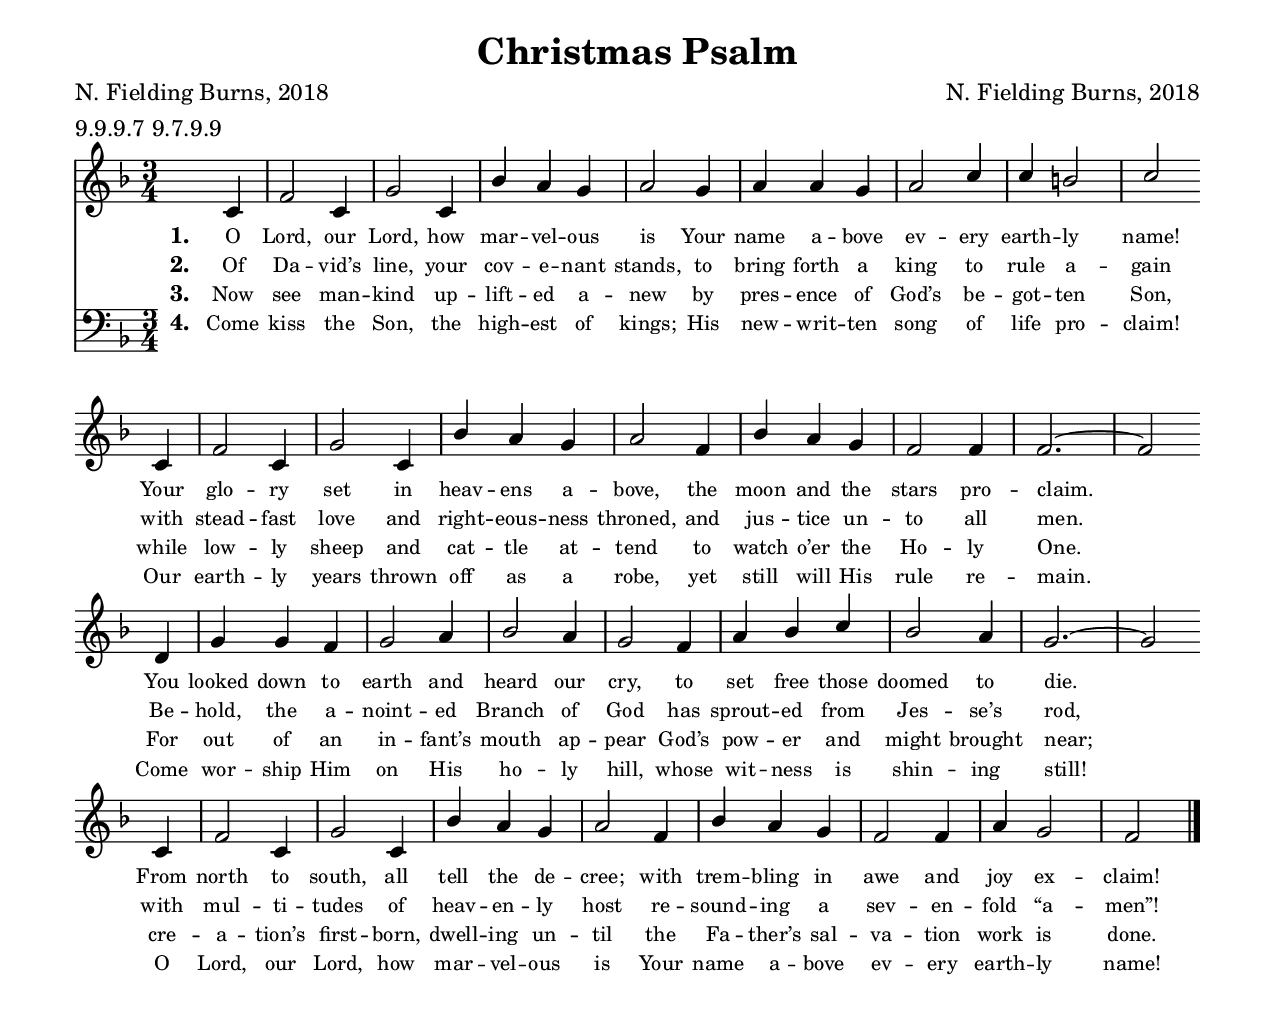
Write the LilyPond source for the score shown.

\include "hymn.ily"

\header
{
  title = "Christmas Psalm"
  poet = "N. Fielding Burns, 2018"
  composer = "N. Fielding Burns, 2018"
  tune = ""
  meter = "9.9.9.7 9.7.9.9"
}

global =
{
  \time 3/4
  \key f \major
  \partial 4
}

stanzas = <<
  \new Lyrics \lyricsto "sopranos" {
    \set stanza = "1. "

    O Lord, our Lord, how mar -- vel -- ous is
    Your name a -- bove ev -- ery earth -- ly name! % Psalm 8:1
    Your glo -- ry set in heav -- ens a -- bove, % Psalm 8:1, Psalm 102:25
    the moon and the stars pro -- claim. % Psalm 8:3
    You looked down to earth and heard our cry, % Psalm 102:19
    to set free those doomed to die. % Psalm 102:20
    From north to south, all tell the de -- cree; % Psalm 89:12, Psalm 2:7
    with trem -- bling in awe and joy ex -- claim! % Psalm 2:11
}

  \new Lyrics \lyricsto "sopranos" {
    \set stanza = "2. "

    Of Da -- vid’s line, your cov -- e -- nant stands, % Psalm 89:3
    to bring forth a king to rule a -- gain
    with stead -- fast love and right -- eous -- ness throned, % Psalm 89:14
    and jus -- tice un -- to all men.
    Be -- hold, the a -- noint -- ed Branch of God % Psalm 132:17
    has sprout -- ed from Jes -- se’s rod, % Isaiah 11:1
    with mul -- ti -- tudes of heav -- en -- ly host % Revelation 7:11
    re -- sound -- ing a sev -- en -- fold “a -- men”! % Revelation 7:12

}

  \new Lyrics \lyricsto "sopranos" {
    \set stanza = "3. "

    Now see man -- kind up -- lift -- ed a -- new % Psalm 8:5
    by pres -- ence of God’s be -- got -- ten Son, % Psalm 2:7
    while low -- ly sheep and cat -- tle at -- tend % Psalm 8:7
    to watch o’er the Ho -- ly One.
    For out of an in -- fant’s mouth ap -- pear % Psalm 8:2
    God’s pow -- er and might brought near;
    cre -- a -- tion’s first -- born, dwell -- ing un -- til % Psalm 89:27
    the Fa -- ther’s sal -- va -- tion work is done. % Psalm 89:26
}

  \new Lyrics \lyricsto "sopranos" {
    \set stanza = "4. "

    Come kiss the Son, the high -- est of kings; % Psalm 2:12, Psalm 89:27
    His new -- writ -- ten song of life pro -- claim! % Psalm 40:3
    Our earth -- ly years thrown off as a robe, % Psalm 102:26
    yet still will His rule re -- main.
    Come wor -- ship Him on His ho -- ly hill, % Psalm 2:6
    whose wit -- ness is shin -- ing still! % Psalm 89:37
    O Lord, our Lord, how mar -- vel -- ous is
    Your name a -- bove ev -- ery earth -- ly name! % Psalm 8:9
}
>>

soprano = \relative c' {

  c4
  f2 c4
  g'2 c,4
  bes'4 a g
  a2

  g4
  a a g
  a2 c4
  c b2
  c

  \bar "" \break

  c,4
  f2 c4
  g'2 c,4
  bes'4 a g
  a2

  f4
  bes a g
  f2 f4
  f2.~ f2

  \bar "" \break

  d4
  g g f
  g2 a4
  bes2 a4
  g2

  f4
  a bes c
  bes2 a4
  g2.~ g2

  \bar "" \break

  c,4
  f2 c4
  g'2 c,4
  bes'4 a g
  a2

  f4
  bes a g
  f2 f4
  a g2
  f2

  \bar "|."
}

alto = \relative c' {

}

tenor = \relative c {

}

bass = \relative c {

}

\include "hymn-template.ily"
